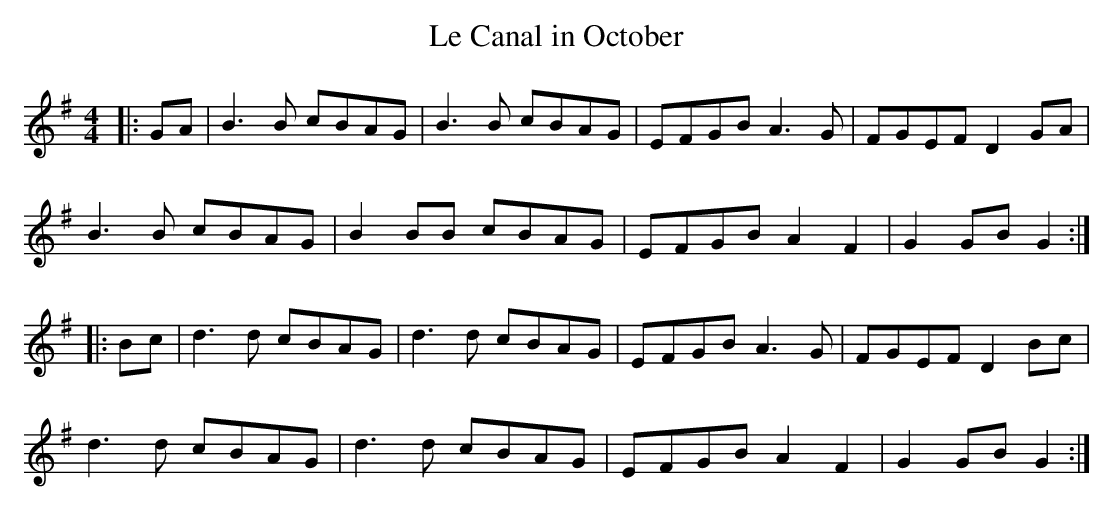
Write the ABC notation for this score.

X:1
T:Le Canal in October
M:4/4
L:1/8
K:Gmaj
|: GA | B3B cBAG | B3B cBAG | EFGB A3 G | FGEF D2 GA |
B3B cBAG | B2 BB cBAG | EFGB A2 F2 | G2 GB G2 :|
|: Bc | d3d cBAG | d3d cBAG | EFGB A3 G | FGEF D2 Bc |
d3d cBAG | d3d cBAG | EFGB A2 F2 | G2 GB G2 :|
